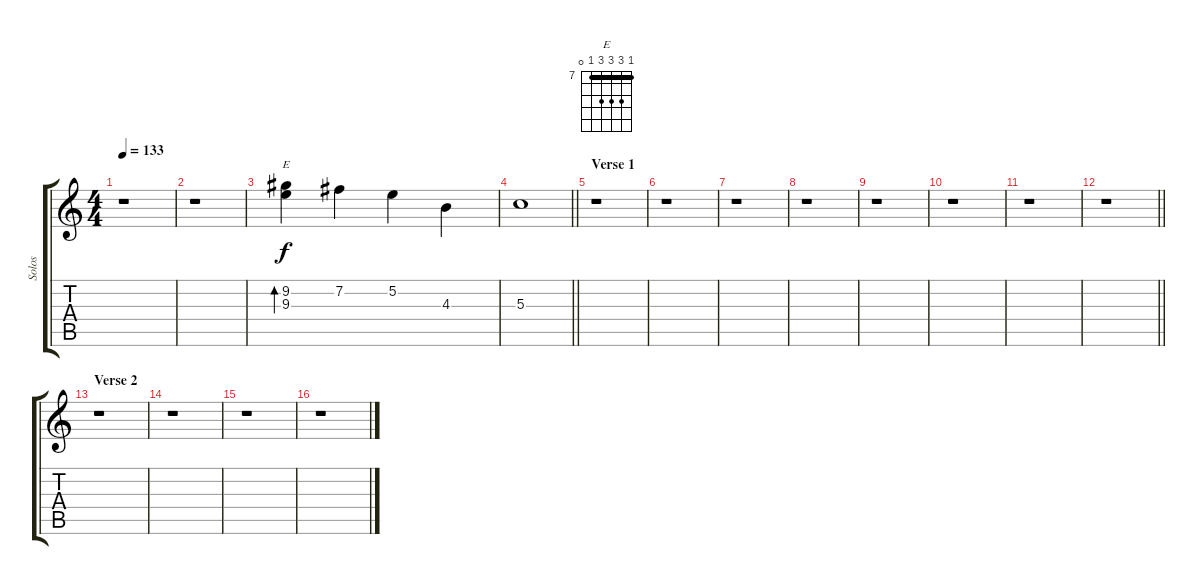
\track ("Solos" "Solos") {instrument distortionguitar}
\staff {score tabs}
\tuning (E4 B3 G3 D3 A2 E2) {hide}
\chord ("E" 7 9 9 9 7 0) {firstfret 7 barre 7}
\ts (4 4)
\tempo 133
\clef g2
\ks c
r.1{dy f instrument distortionguitar} |
r.1 |
(9.2 9.3).4{bd 240 ch "E"} 7.2.4 5.2.4 4.3.4 |
\barLineRight lightlight
5.3.1 |
\section ("" "Verse 1")
r.1 |
r.1 |
r.1 |
r.1 |
r.1 |
r.1 |
r.1 |
\barLineRight lightlight
r.1 |
\section ("" "Verse 2")
r.1 |
r.1 |
r.1 |
r.1
